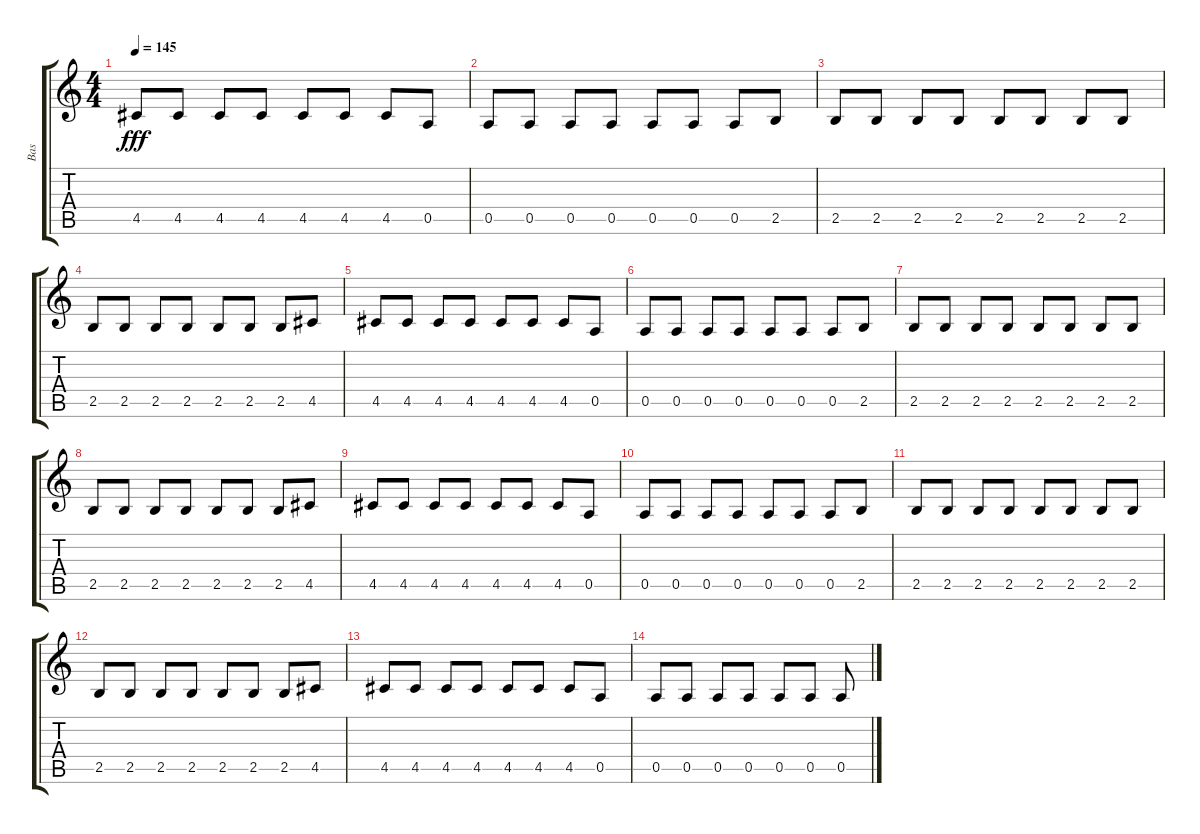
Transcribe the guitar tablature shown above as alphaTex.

\track ("Bas" "Bas") {instrument electricbassfinger}
\staff {score tabs}
\tuning (E4 B3 G3 D3 A2 E2) {hide}
\ts (4 4)
\tempo 145
\clef g2
\ks c
4.5.8{dy fff} 4.5.8 4.5.8 4.5.8 4.5.8 4.5.8 4.5.8 0.5.8 |
0.5.8 0.5.8 0.5.8 0.5.8 0.5.8 0.5.8 0.5.8 2.5.8 |
2.5.8 2.5.8 2.5.8 2.5.8 2.5.8 2.5.8 2.5.8 2.5.8 |
2.5.8 2.5.8 2.5.8 2.5.8 2.5.8 2.5.8 2.5.8 4.5.8 |
4.5.8 4.5.8 4.5.8 4.5.8 4.5.8 4.5.8 4.5.8 0.5.8 |
0.5.8 0.5.8 0.5.8 0.5.8 0.5.8 0.5.8 0.5.8 2.5.8 |
2.5.8 2.5.8 2.5.8 2.5.8 2.5.8 2.5.8 2.5.8 2.5.8 |
2.5.8 2.5.8 2.5.8 2.5.8 2.5.8 2.5.8 2.5.8 4.5.8 |
4.5.8 4.5.8 4.5.8 4.5.8 4.5.8 4.5.8 4.5.8 0.5.8 |
0.5.8 0.5.8 0.5.8 0.5.8 0.5.8 0.5.8 0.5.8 2.5.8 |
2.5.8 2.5.8 2.5.8 2.5.8 2.5.8 2.5.8 2.5.8 2.5.8 |
2.5.8 2.5.8 2.5.8 2.5.8 2.5.8 2.5.8 2.5.8 4.5.8 |
4.5.8 4.5.8 4.5.8 4.5.8 4.5.8 4.5.8 4.5.8 0.5.8 |
0.5.8 0.5.8 0.5.8 0.5.8 0.5.8 0.5.8 0.5.8
